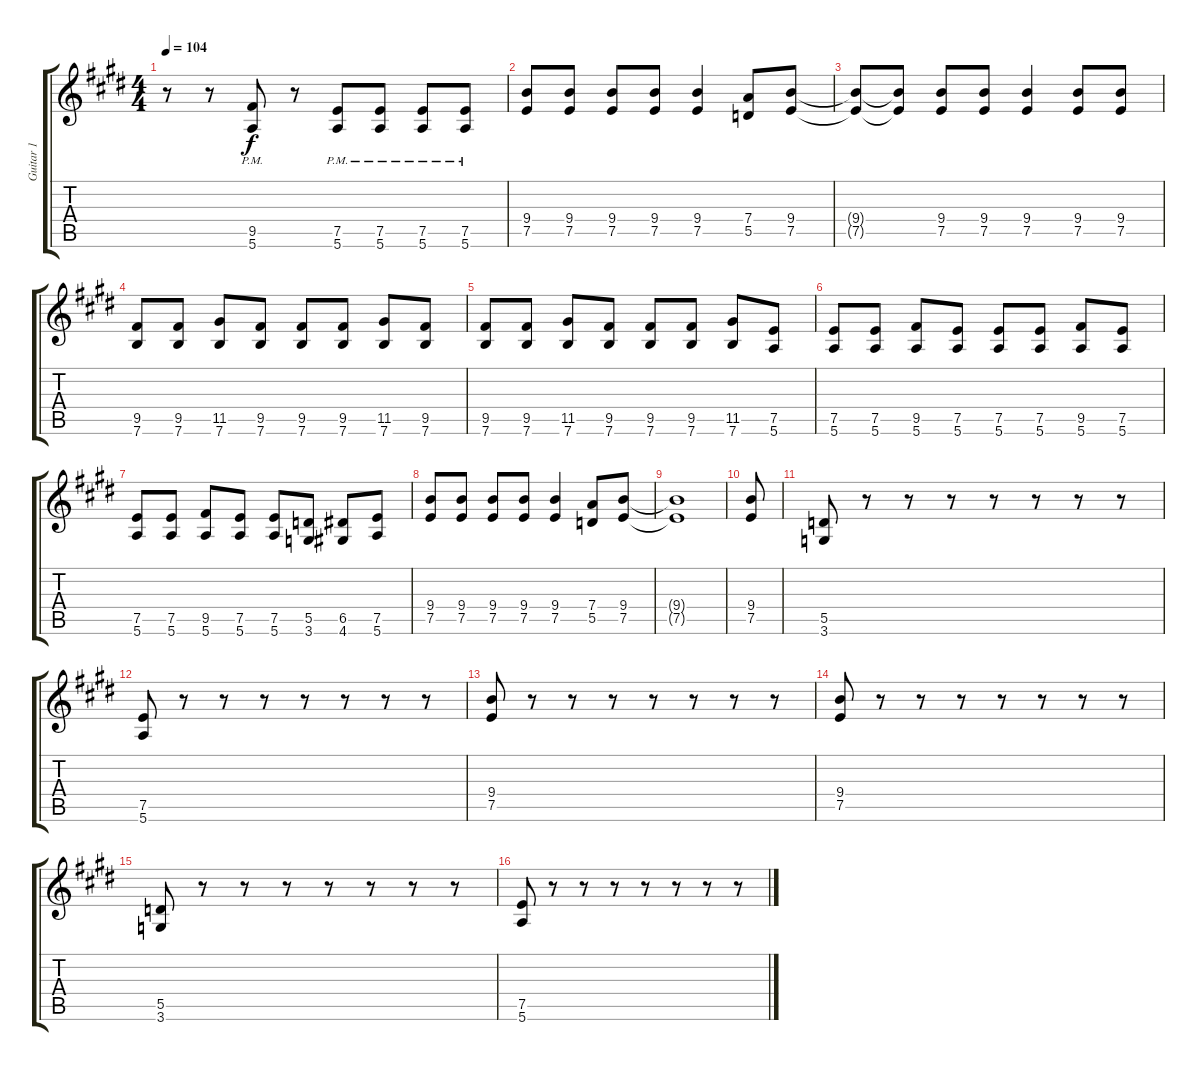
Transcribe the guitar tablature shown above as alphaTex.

\track ("Guitar 1" "Guitar 1") {instrument distortionguitar}
\staff {score tabs}
\tuning (E4 B3 G3 D3 A2 E2) {hide}
\ts (4 4)
\tempo 104
\clef g2
\ks e
r.8{dy f} r.8 (9.5{pm} 5.6{pm}).8 r.8 (7.5{pm} 5.6{pm}).8 (7.5{pm} 5.6{pm}).8 (7.5{pm} 5.6{pm}).8 (7.5{pm} 5.6{pm}).8 |
(9.4 7.5).8 (9.4 7.5).8 (9.4 7.5).8 (9.4 7.5).8 (9.4 7.5).4 (7.4 5.5).8 (9.4 7.5).8 |
(9.4{t} 7.5{t}).8 (9.4{t} 7.5{t}).8 (9.4 7.5).8 (9.4 7.5).8 (9.4 7.5).4 (9.4 7.5).8 (9.4 7.5).8 |
(9.5 7.6).8 (9.5 7.6).8 (11.5 7.6).8 (9.5 7.6).8 (9.5 7.6).8 (9.5 7.6).8 (11.5 7.6).8 (9.5 7.6).8 |
(9.5 7.6).8 (9.5 7.6).8 (11.5 7.6).8 (9.5 7.6).8 (9.5 7.6).8 (9.5 7.6).8 (11.5 7.6).8 (7.5 5.6).8 |
(7.5 5.6).8 (7.5 5.6).8 (9.5 5.6).8 (7.5 5.6).8 (7.5 5.6).8 (7.5 5.6).8 (9.5 5.6).8 (7.5 5.6).8 |
(7.5 5.6).8 (7.5 5.6).8 (9.5 5.6).8 (7.5 5.6).8 (7.5 5.6).8 (5.5 3.6).8 (6.5 4.6).8 (7.5 5.6).8 |
(9.4 7.5).8 (9.4 7.5).8 (9.4 7.5).8 (9.4 7.5).8 (9.4 7.5).4 (7.4 5.5).8 (9.4 7.5).8 |
(9.4{t} 7.5{t}).1 |
(9.4 7.5).8 |
(5.5 3.6).8 r.8 r.8 r.8 r.8 r.8 r.8 r.8 |
(7.5 5.6).8 r.8 r.8 r.8 r.8 r.8 r.8 r.8 |
(9.4 7.5).8 r.8 r.8 r.8 r.8 r.8 r.8 r.8 |
(9.4 7.5).8 r.8 r.8 r.8 r.8 r.8 r.8 r.8 |
(5.5 3.6).8 r.8 r.8 r.8 r.8 r.8 r.8 r.8 |
(7.5 5.6).8 r.8 r.8 r.8 r.8 r.8 r.8 r.8
